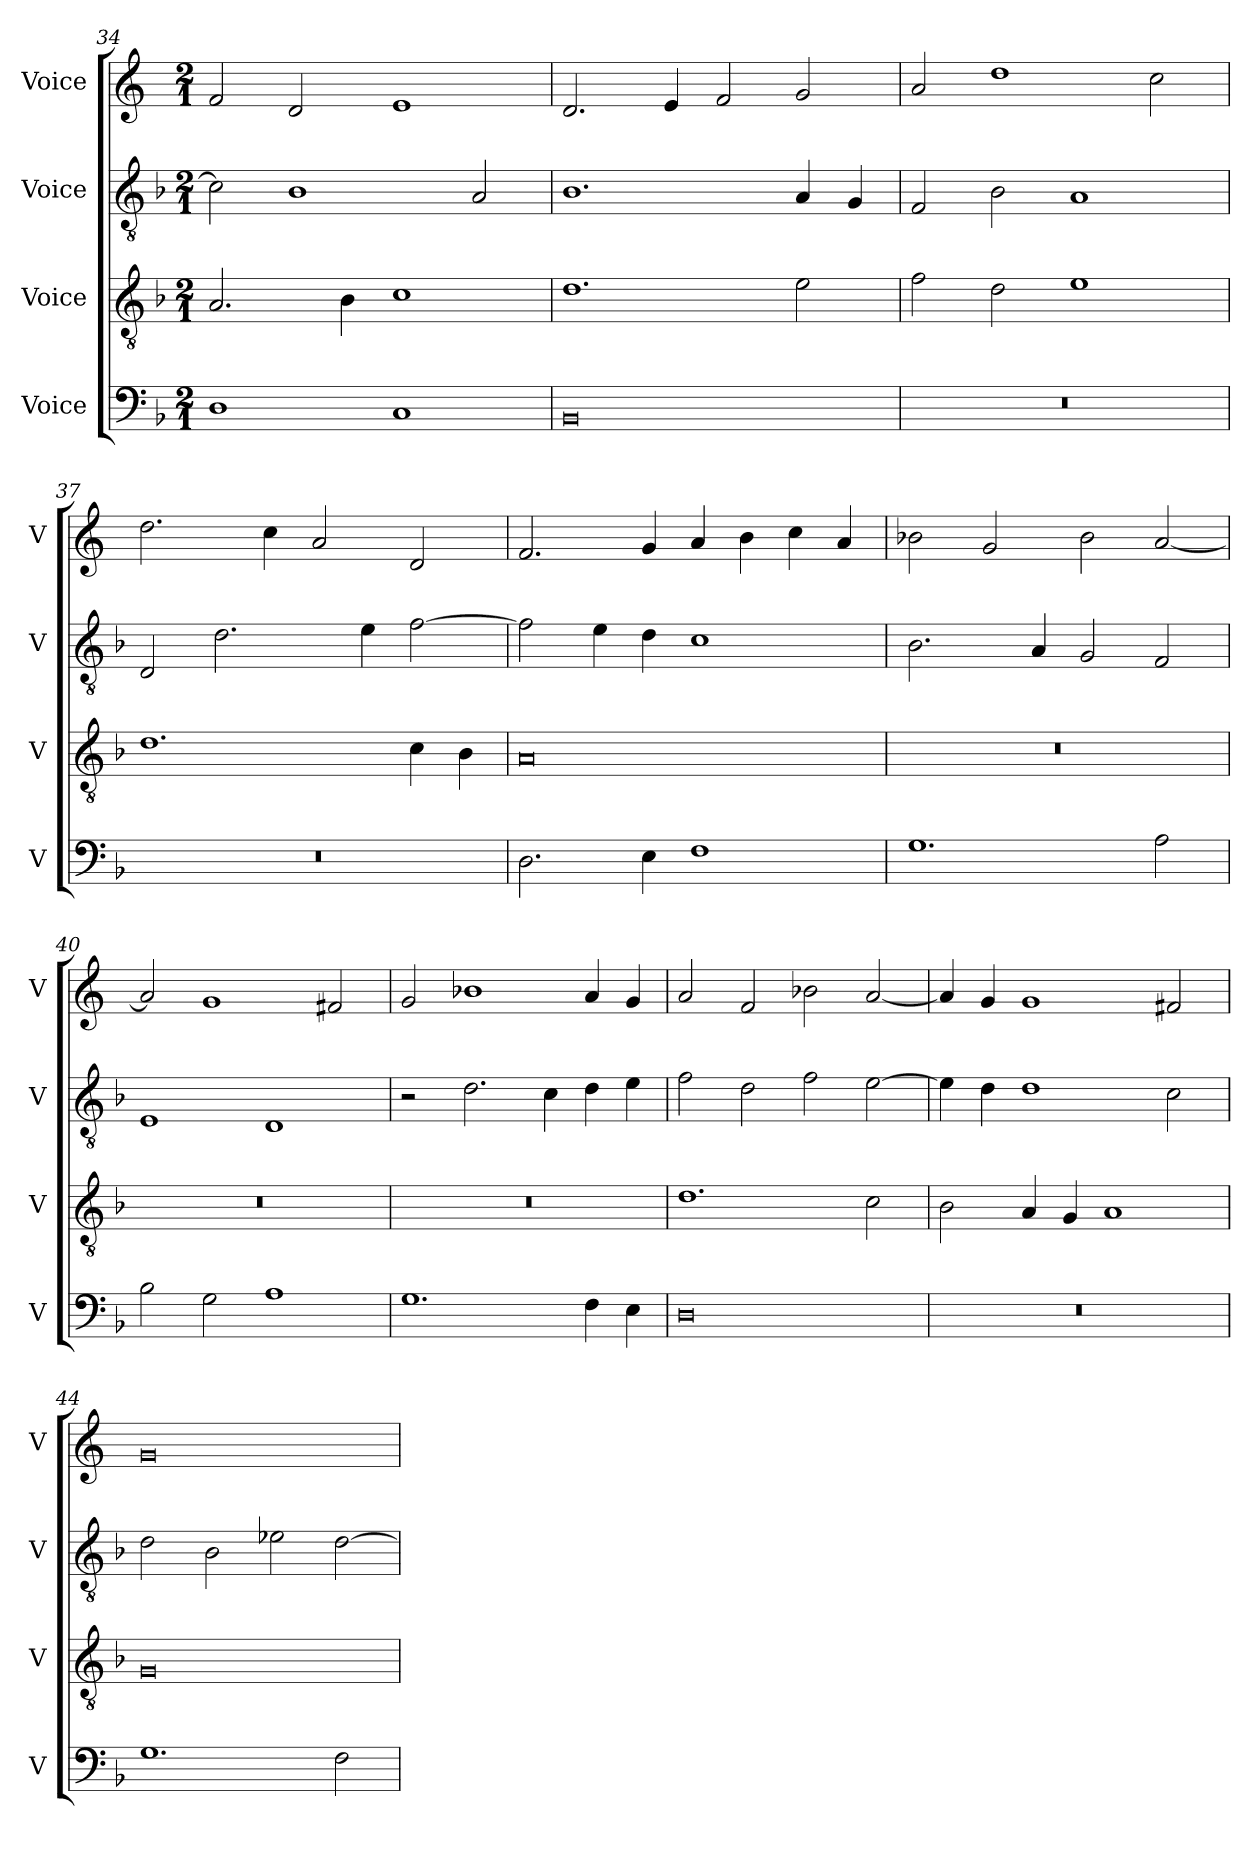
**kern	**kern	**kern	**kern
*part4	*part3	*part2	*part1
*staff4	*staff3	*staff2	*staff1
*I"Voice	*I"Voice	*I"Voice	*I"Voice
*I'V	*I'V	*I'V	*I'V
*clefF4	*clefGv2	*clefGv2	*clefG2
*k[b-]	*k[b-]	*k[b-]	*k[]
*M2/1	*M2/1	*M2/1	*M2/1
=34	=34	=34	=34
1D	2.A/	2c\]	2f/
.	.	1B-	2d/
.	4B-\	.	.
1C	1c	.	1e
.	.	2A/	.
!!LO:LB:g=z
=35	=35	=35	=35
0BB-	1.d	1.B-	2.d/
.	.	.	4e/
.	.	.	2f/
.	2e\	4A/	2g/
.	.	4G/	.
=36	=36	=36	=36
0r	2f\	2F/	2a/
.	2d\	2B-\	1dd
.	1e	1A	.
.	.	.	2cc\
=37	=37	=37	=37
0r	1.d	2D/	2.dd\
.	.	2.d\	.
.	.	.	4cc\
.	.	.	2a/
.	.	4e\	.
.	4c\	[2f\	2d/
.	4B-\	.	.
!!LO:PB:g=z
=38	=38	=38	=38
2.D\	0A	2f\]	2.f/
.	.	4e\	.
4E\	.	4d\	4g/
1F	.	1c	4a/
.	.	.	4b\
.	.	.	4cc\
.	.	.	4a/
=39	=39	=39	=39
1.G	0r	2.B-\	2b-X\
.	.	.	2g/
.	.	4A/	.
.	.	2G/	2b-\
2A\	.	2F/	[2a/
=40	=40	=40	=40
2B-\	0r	1E	2a/]
2G\	.	.	1g
1A	.	1D	.
.	.	.	2f#X/
!!LO:LB:g=z
=41	=41	=41	=41
1.G	0r	2r	2g/
.	.	2.d\	1b-X
.	.	4c\	.
4F\	.	4d\	4a/
4E\	.	4e\	4g/
=42	=42	=42	=42
0D	1.d	2f\	2a/
.	.	2d\	2f/
.	.	2f\	2b-X\
.	2c\	[2e\	[2a/
=43	=43	=43	=43
0r	2B-\	4e\]	4a/]
.	.	4d\	4g/
.	4A/	1d	1g
.	4G/	.	.
.	1A	.	.
.	.	2c\	2f#X/
!!LO:LB:g=z
=44	=44	=44	=44
1.G	0G	2d\	0g
.	.	2B-\	.
.	.	2e-X\	.
2F\	.	[2d\	.
=	=	=	=
*-	*-	*-	*-
